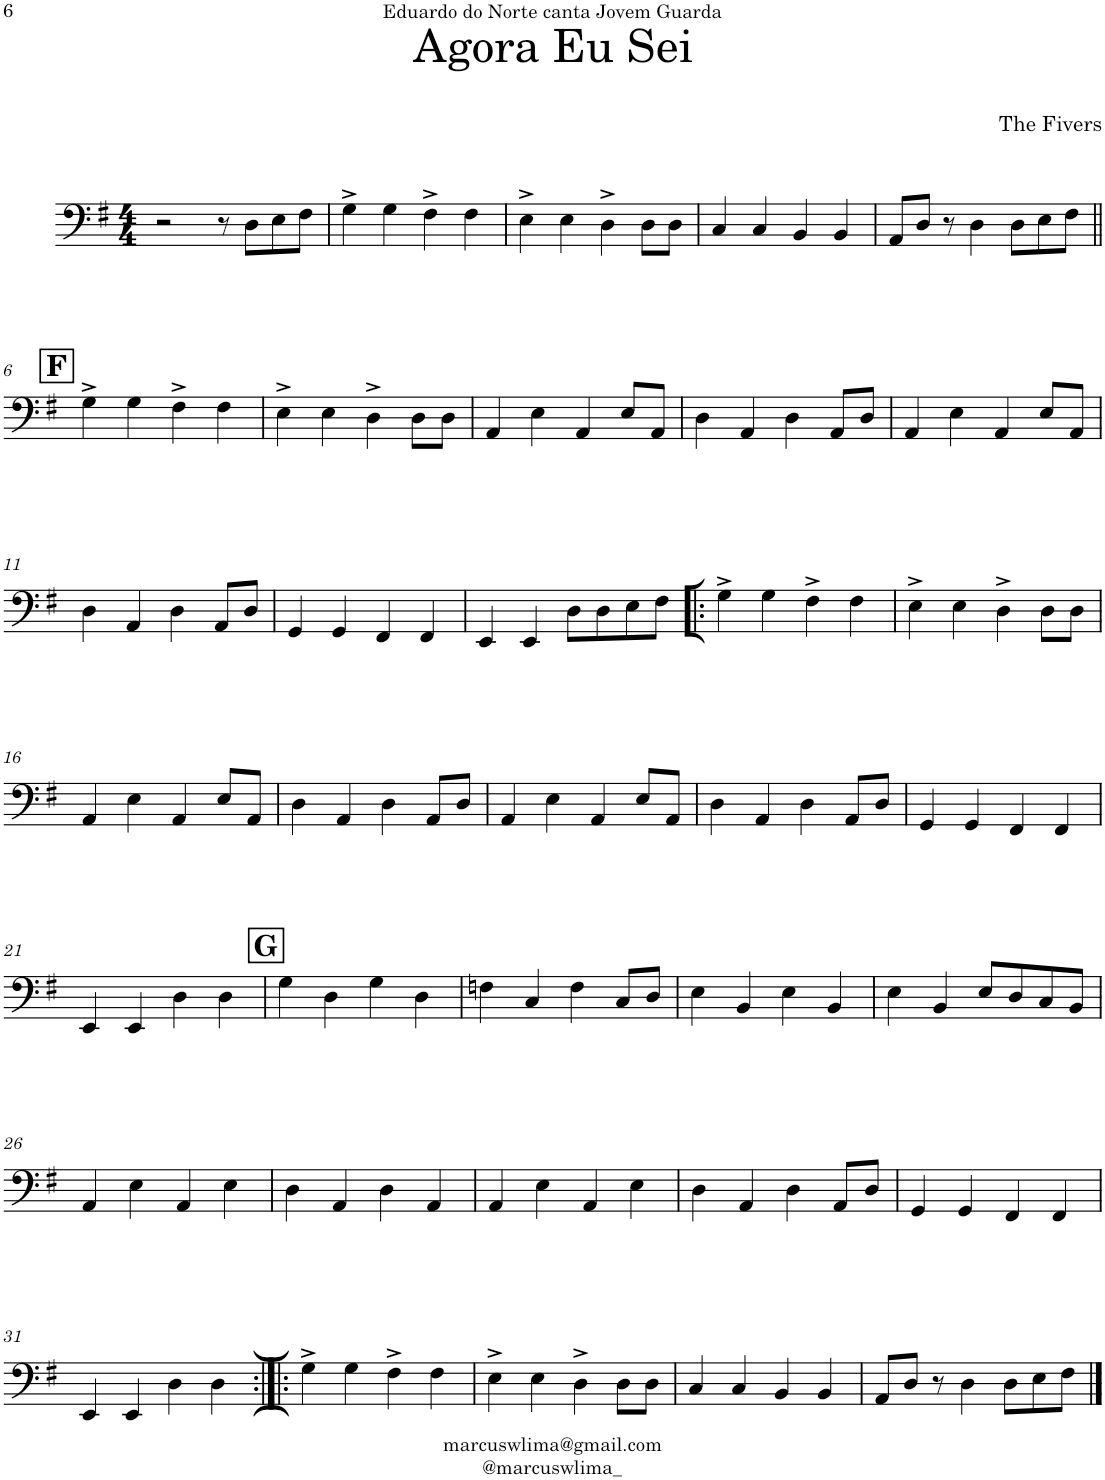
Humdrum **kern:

**kern
*part1
*staff1
*I"Electric Bass
*I'El. B.
!!LO:PB:g=z
*clefF4
*Trd7c12
*k[f#]
*M4/4
=1
2r
8r
8D\L
8E\
8F#\J
=2
4G^\
4G\
4F#^\
4F#\
=3
4E^\
4E\
4D^\
8D\L
8D\J
=4
4C/
4C/
4BB/
4BB/
=5
8AA/L
8D/J
8r
4D\
8D\L
8E\
8F#\J
!!LO:LB:g=z
!!LO:REH:place=s1:a:B:cj:fs=14:t=F
=6||
4G^\
4G\
4F#^\
4F#\
=7
4E^\
4E\
4D^\
8D\L
8D\J
=8
4AA/
4E\
4AA/
8E/L
8AA/J
=9
4D\
4AA/
4D\
8AA/L
8D/J
=10
4AA/
4E\
4AA/
8E/L
8AA/J
!!LO:LB:g=z
=11
4D\
4AA/
4D\
8AA/L
8D/J
=12
4GG/
4GG/
4FF#/
4FF#/
=13
4EE/
4EE/
8D\L
8D\
8E\
8F#\J
=14!|:
4G^\
4G\
4F#^\
4F#\
=15
4E^\
4E\
4D^\
8D\L
8D\J
!!LO:LB:g=z
=16
4AA/
4E\
4AA/
8E/L
8AA/J
=17
4D\
4AA/
4D\
8AA/L
8D/J
=18
4AA/
4E\
4AA/
8E/L
8AA/J
=19
4D\
4AA/
4D\
8AA/L
8D/J
=20
4GG/
4GG/
4FF#/
4FF#/
!!LO:LB:g=z
=21
4EE/
4EE/
4D\
4D\
!!LO:REH:place=s1:a:B:cj:fs=14:t=G
=22
4G\
4D\
4G\
4D\
=23
4Fn\
4C/
4F\
8C/L
8D/J
=24
4E\
4BB/
4E\
4BB/
=25
4E\
4BB/
8E/L
8D/
8C/
8BB/J
!!LO:LB:g=z
=26
4AA/
4E\
4AA/
4E\
=27
4D\
4AA/
4D\
4AA/
=28
4AA/
4E\
4AA/
4E\
=29
4D\
4AA/
4D\
8AA/L
8D/J
=30
4GG/
4GG/
4FF#/
4FF#/
!!LO:LB:g=z
=31
4EE/
4EE/
4D\
4D\
=32:|!|:
4G^\
4G\
4F#^\
4F#\
=33
4E^\
4E\
4D^\
8D\L
8D\J
=34
4C/
4C/
4BB/
4BB/
=35
8AA/L
8D/J
8r
4D\
8D\L
8E\
8F#\J
==
*-
